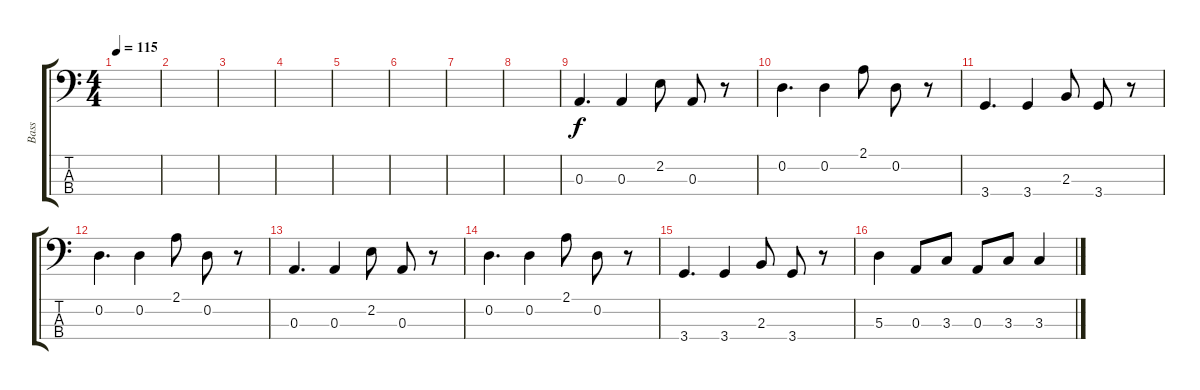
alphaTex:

\track ("Bass" "Bass") {instrument electricbassfinger}
\staff {score tabs}
\tuning (G2 D2 A1 E1) {hide}
\ts (4 4)
\tempo 115
\clef f4
\ks c
|
|
|
|
|
|
|
|
0.3.4{d} 0.3.4 2.2.8 0.3.8 r.8 |
0.2.4{d} 0.2.4 2.1.8 0.2.8 r.8 |
3.4.4{d} 3.4.4 2.3.8 3.4.8 r.8 |
0.2.4{d} 0.2.4 2.1.8 0.2.8 r.8 |
0.3.4{d} 0.3.4 2.2.8 0.3.8 r.8 |
0.2.4{d} 0.2.4 2.1.8 0.2.8 r.8 |
3.4.4{d} 3.4.4 2.3.8 3.4.8 r.8 |
5.3.4 0.3.8 3.3.8 0.3.8 3.3.8 3.3.4
